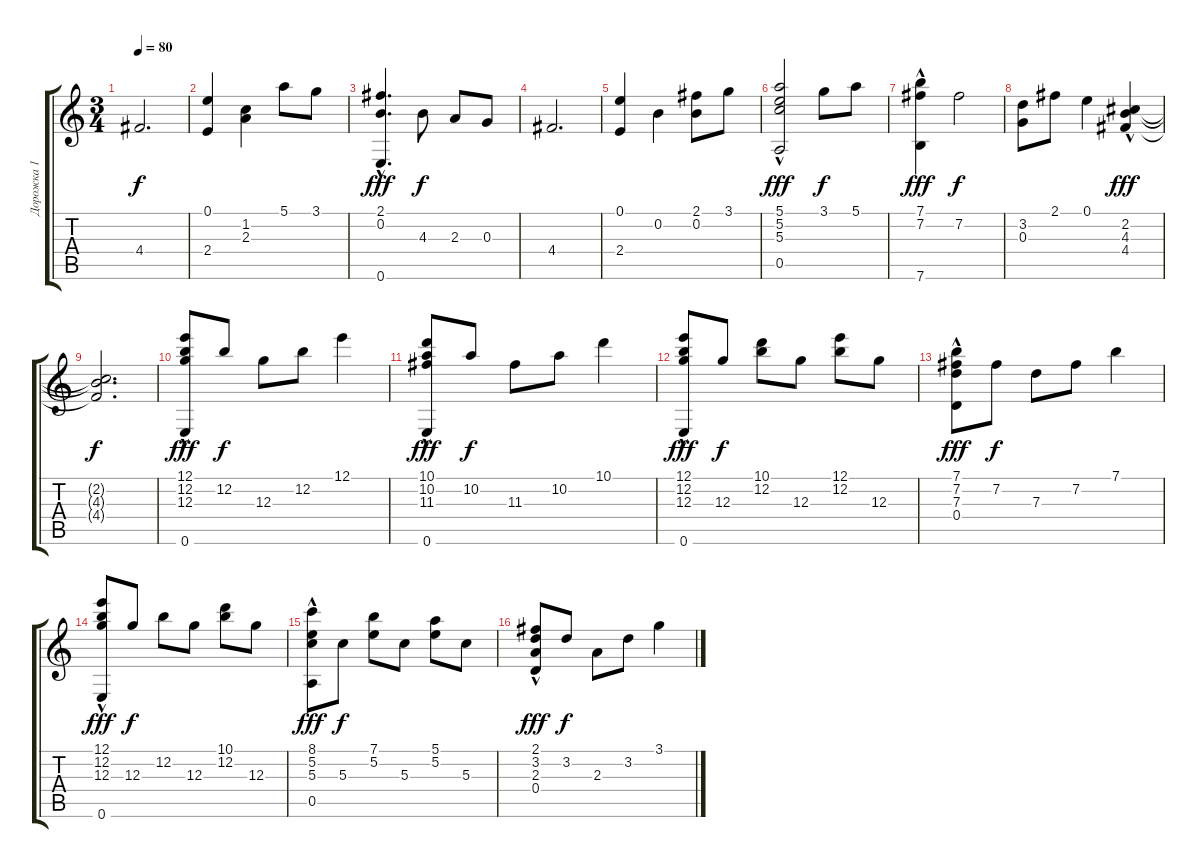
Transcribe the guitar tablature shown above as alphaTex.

\track ("Дорожка 1" "Дорожка 1") {instrument acousticguitarsteel}
\staff {score tabs}
\tuning (E4 B3 G3 D3 A2 E2) {hide}
\ts (3 4)
\tempo 80
\clef g2
\ks c
4.4.2{d dy f} |
(0.1 2.4).4 (1.2 2.3).4 5.1.8 3.1.8 |
(2.1 0.2 0.6{hac}).4{d dy fff} 4.3.8{dy f} 2.3.8 0.3.8 |
4.4.2{d} |
(0.1 2.4).4 0.2.4 (2.1 0.2).8 3.1.8 |
(5.1 5.2 5.3 0.5{hac}).2{dy fff} 3.1.8{dy f} 5.1.8 |
(7.1 7.2 7.6{hac}).4{dy fff} 7.2.2{dy f} |
(3.2 0.3).8 2.1.8 0.1.4 (2.2 4.3 4.4{hac}).4{dy fff} |
(2.2{t} 4.3{t} 4.4{t}).2{d dy f} |
(12.1 12.2 12.3 0.6{hac}).8{dy fff} 12.2.8{dy f} 12.3.8 12.2.8 12.1.4 |
(10.1 10.2 11.3 0.6{hac}).8{dy fff} 10.2.8{dy f} 11.3.8 10.2.8 10.1.4 |
(12.1 12.2 12.3 0.6{hac}).8{dy fff} 12.3.8{dy f} (10.1 12.2).8 12.3.8 (12.1 12.2).8 12.3.8 |
(7.1 7.2 7.3 0.4{hac}).8{dy fff} 7.2.8{dy f} 7.3.8 7.2.8 7.1.4 |
(12.1 12.2 12.3 0.6{hac}).8{dy fff} 12.3.8{dy f} 12.2.8 12.3.8 (10.1 12.2).8 12.3.8 |
(8.1 5.2 5.3 0.5{hac}).8{dy fff} 5.3.8{dy f} (7.1 5.2).8 5.3.8 (5.1 5.2).8 5.3.8 |
(2.1 3.2 2.3 0.4{hac}).8{dy fff} 3.2.8{dy f} 2.3.8 3.2.8 3.1.4
